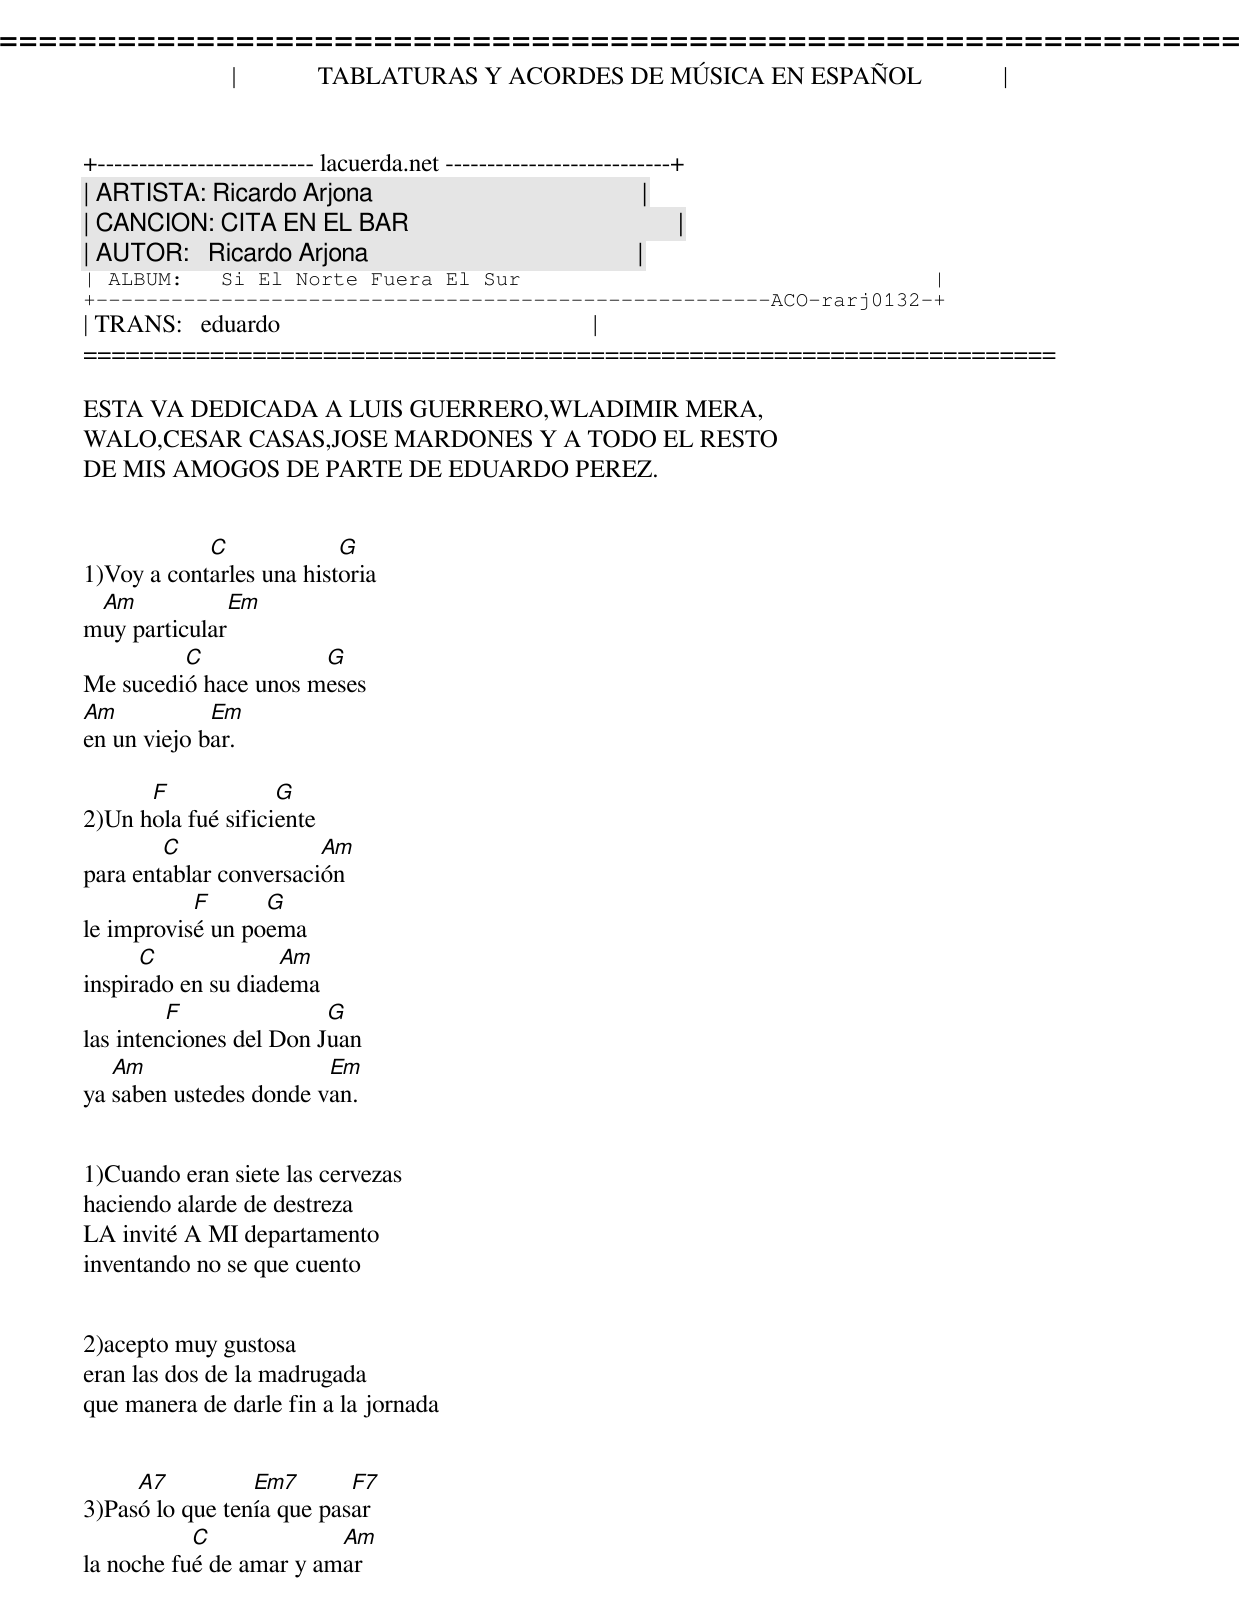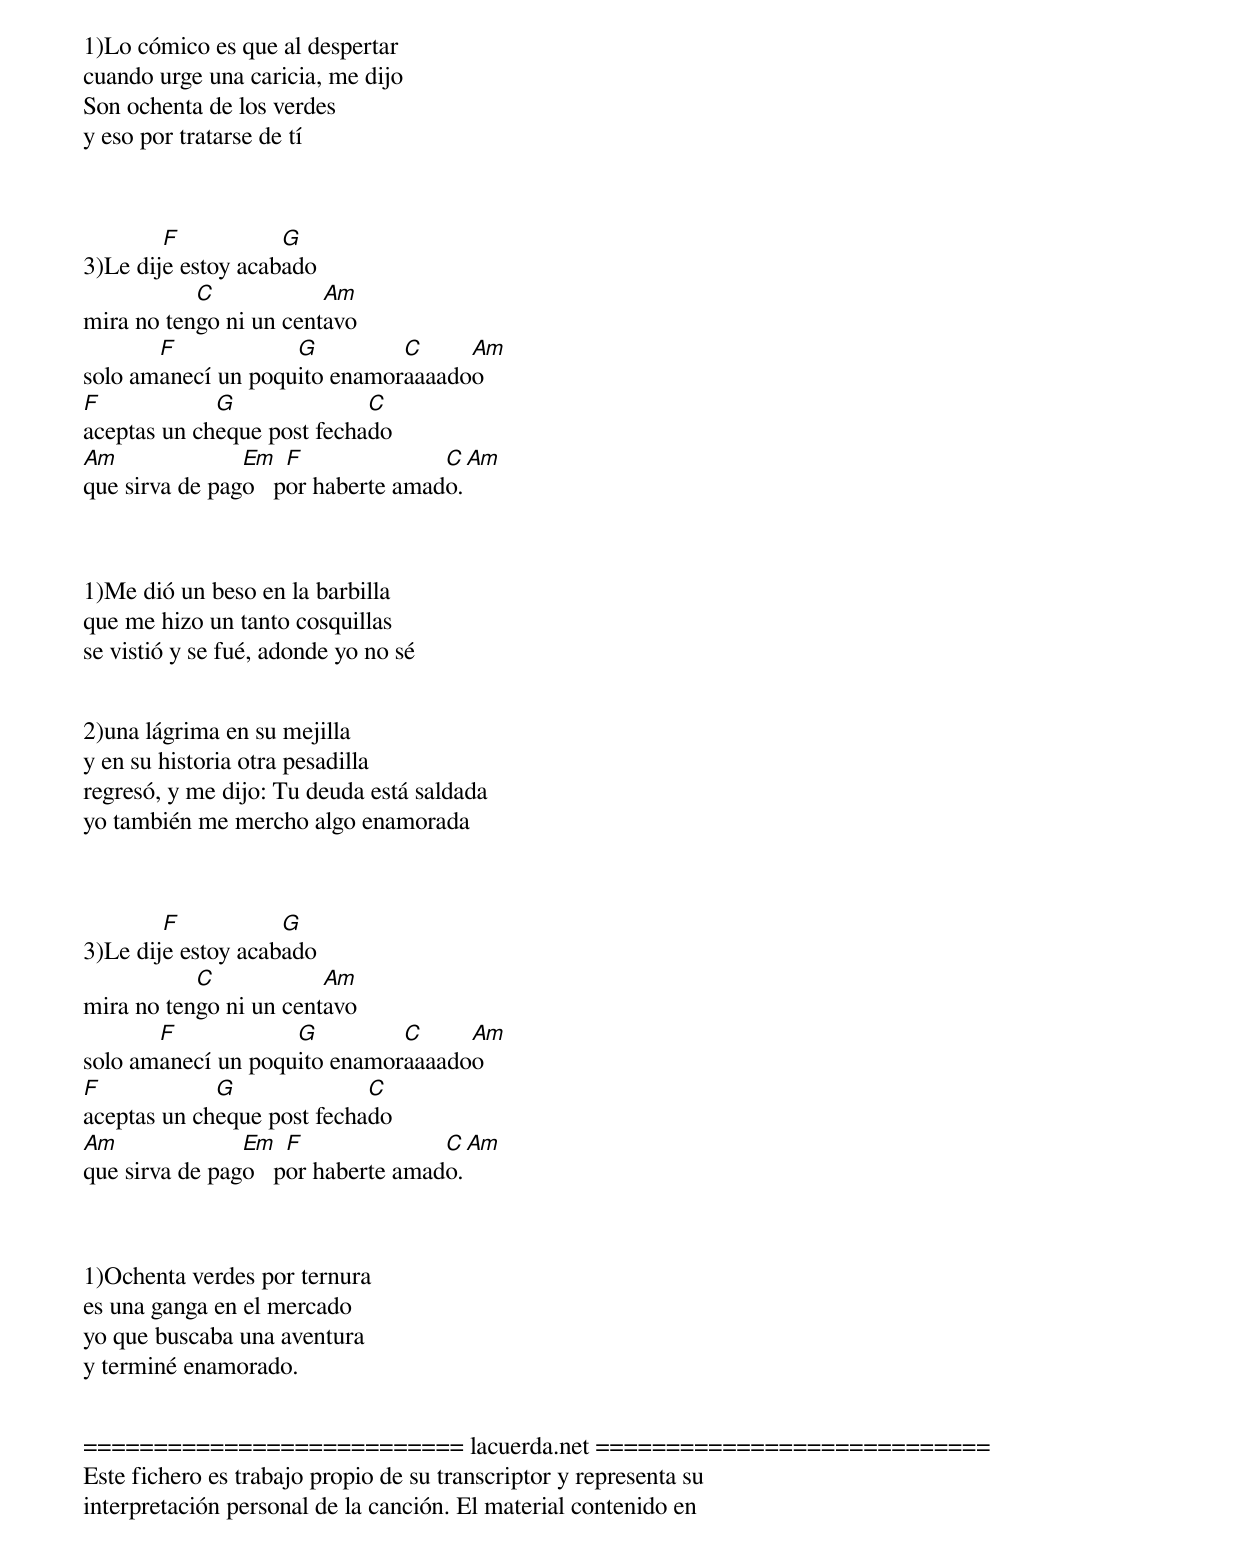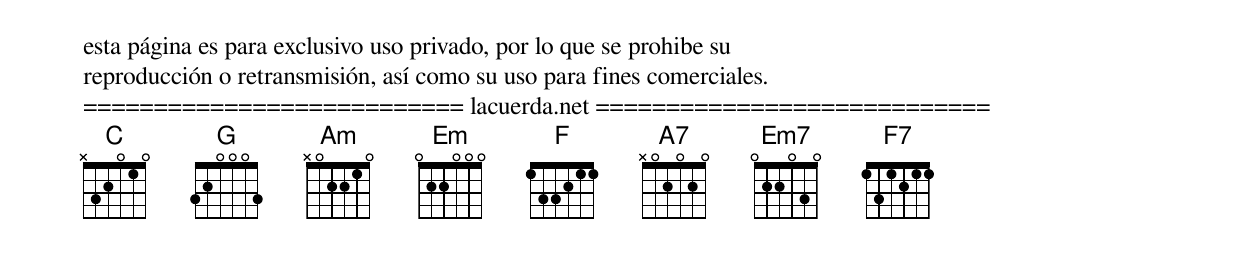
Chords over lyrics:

=====================================================================
|             TABLATURAS Y ACORDES DE MÚSICA EN ESPAÑOL             |
+-------------------------- lacuerda.net ---------------------------+
| ARTISTA: Ricardo Arjona                                           |
| CANCION: CITA EN EL BAR                                           |
| AUTOR:   Ricardo Arjona                                           |
| ALBUM:   Si El Norte Fuera El Sur                                 |
+------------------------------------------------------ACO-rarj0132-+
| TRANS:   eduardo                                                  |
=====================================================================

ESTA VA DEDICADA A LUIS GUERRERO,WLADIMIR MERA,
WALO,CESAR CASAS,JOSE MARDONES Y A TODO EL RESTO
DE MIS AMOGOS DE PARTE DE EDUARDO PEREZ.


            C             G
1)Voy a contarles una historia
 Am           Em
muy particular
         C            G
Me sucedió hace unos meses
Am           Em
en un viejo bar.

      F             G
2)Un hola fué sificiente
        C               Am
para entablar conversación
           F      G
le improvisé un poema
      C             Am
inspirado en su diadema
         F               G
las intenciones del Don Juan
   Am                   Em
ya saben ustedes donde van.


1)Cuando eran siete las cervezas
haciendo alarde de destreza
LA invité A MI departamento
inventando no se que cuento


2)acepto muy gustosa
eran las dos de la madrugada
que manera de darle fin a la jornada


     A7          Em7       F7
3)Pasó lo que tenía que pasar
           C             Am
la noche fué de amar y amar



1)Lo cómico es que al despertar
cuando urge una caricia, me dijo
Son ochenta de los verdes
y eso por tratarse de tí



        F           G
3)Le dije estoy acabado
           C            Am
mira no tengo ni un centavo
       F            G         C     Am
solo amanecí un poquito enamoraaaadoo
F            G              C
aceptas un cheque post fechado
Am              Em   F              C       Am
que sirva de pago   por haberte amado.



1)Me dió un beso en la barbilla
que me hizo un tanto cosquillas
se vistió y se fué, adonde yo no sé


2)una lágrima en su mejilla
y en su historia otra pesadilla
regresó, y me dijo: Tu deuda está saldada
yo también me mercho algo enamorada



        F           G
3)Le dije estoy acabado
           C            Am
mira no tengo ni un centavo
       F            G         C     Am
solo amanecí un poquito enamoraaaadoo
F            G              C
aceptas un cheque post fechado
Am              Em   F              C       Am
que sirva de pago   por haberte amado.



1)Ochenta verdes por ternura
es una ganga en el mercado
yo que buscaba una aventura
y terminé enamorado.


=========================== lacuerda.net ============================
Este fichero es trabajo propio de su transcriptor y representa su
interpretación personal de la canción. El material contenido en
esta página es para exclusivo uso privado, por lo que se prohibe su
reproducción o retransmisión, así como su uso para fines comerciales.
=========================== lacuerda.net ============================
